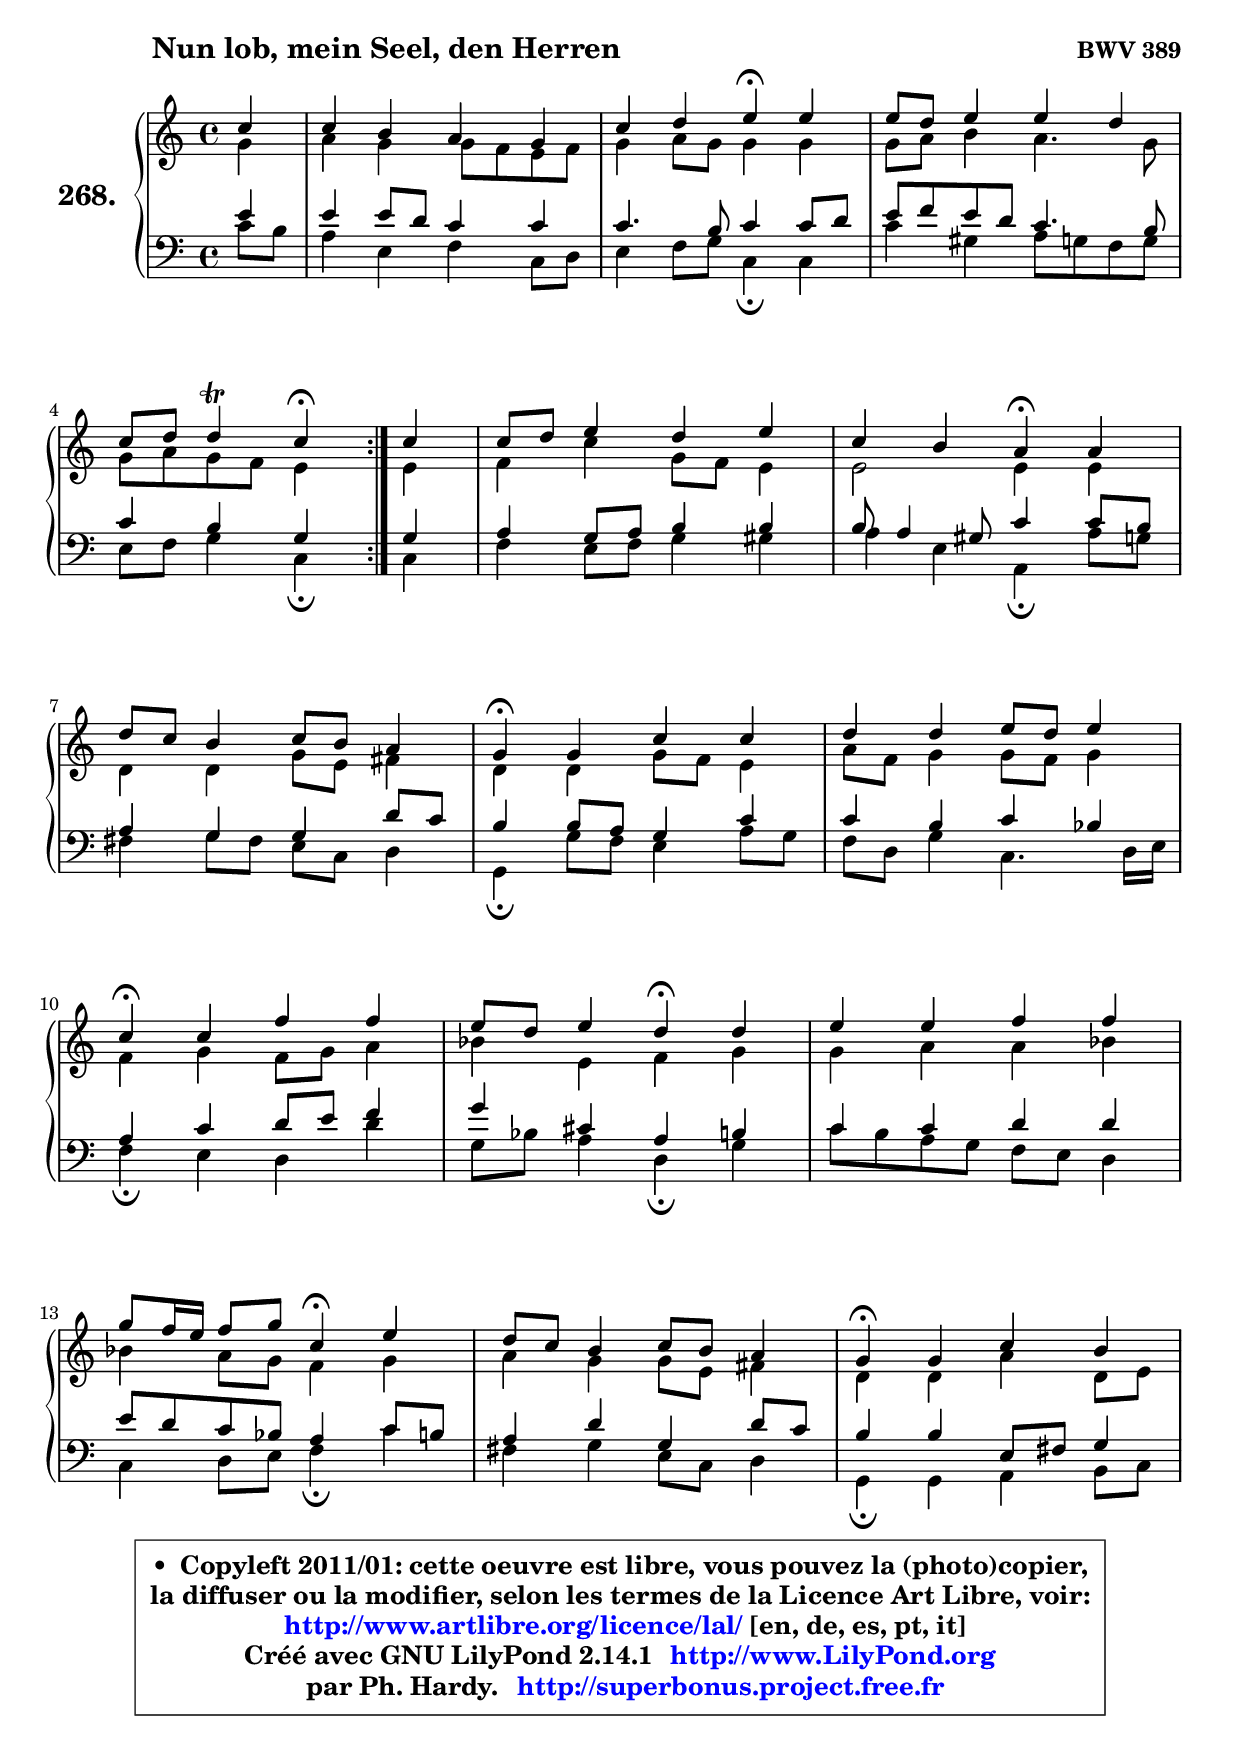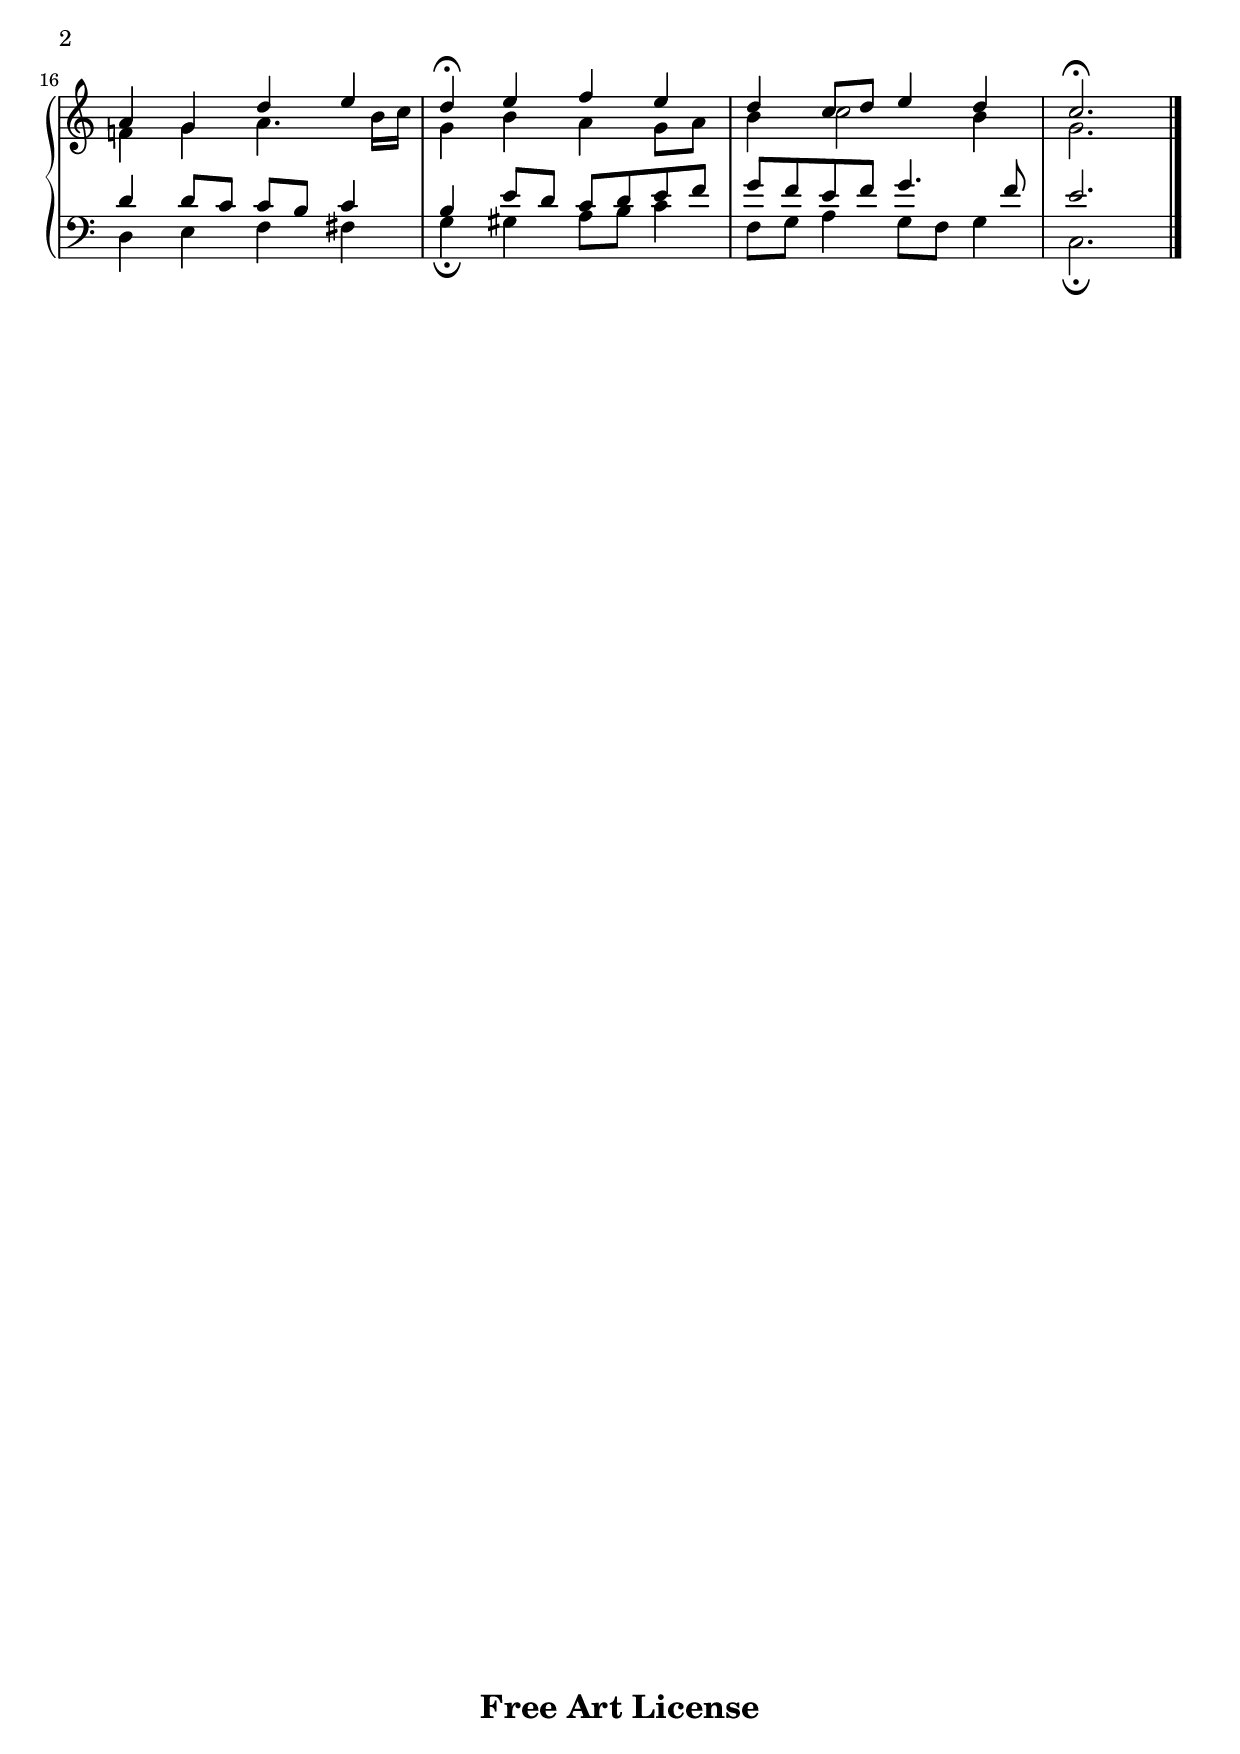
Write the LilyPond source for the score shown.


\version "2.14.1"

    \paper {
%	system-system-spacing #'padding = #0.1
%	score-system-spacing #'padding = #0.1
%	ragged-bottom = ##f
%	ragged-last-bottom = ##f
	}

    \header {
      opus = \markup { \bold "BWV 389" }
      piece = \markup { \hspace #9 \fontsize #2 \bold "Nun lob, mein Seel, den Herren" }
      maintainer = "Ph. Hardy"
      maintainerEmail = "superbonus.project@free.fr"
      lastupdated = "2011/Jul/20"
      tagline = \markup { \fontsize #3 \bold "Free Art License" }
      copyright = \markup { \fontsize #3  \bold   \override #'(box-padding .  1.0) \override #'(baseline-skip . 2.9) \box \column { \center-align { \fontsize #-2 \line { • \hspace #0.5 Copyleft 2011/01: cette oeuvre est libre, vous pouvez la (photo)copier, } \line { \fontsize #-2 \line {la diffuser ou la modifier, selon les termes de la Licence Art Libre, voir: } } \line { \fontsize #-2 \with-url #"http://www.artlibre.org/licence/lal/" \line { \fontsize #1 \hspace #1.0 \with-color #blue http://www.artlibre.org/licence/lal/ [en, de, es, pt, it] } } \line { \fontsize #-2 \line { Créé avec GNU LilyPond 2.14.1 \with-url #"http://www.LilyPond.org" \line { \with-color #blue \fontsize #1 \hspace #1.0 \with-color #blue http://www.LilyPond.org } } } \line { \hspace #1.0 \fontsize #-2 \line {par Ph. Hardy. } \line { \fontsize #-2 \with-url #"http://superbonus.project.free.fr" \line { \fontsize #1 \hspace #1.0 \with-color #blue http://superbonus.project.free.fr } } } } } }

	  }

  guidemidi = {
	\repeat volta 2 {
        r4 |
        R1 |
        r2 \tempo 4 = 30 r4 \tempo 4 = 78 r4 |
        R1 |
        r2 \tempo 4 = 30 r4 \tempo 4 = 78 } %fin du repeat
        r4 |
        R1 |
        r2 \tempo 4 = 30 r4 \tempo 4 = 78 r4 |
        R1 |
        \tempo 4 = 30 r4 \tempo 4 = 78 r2. |
        R1 |
        \tempo 4 = 30 r4 \tempo 4 = 78 r2. |
        r2 \tempo 4 = 30 r4 \tempo 4 = 78 r4 |
        R1 |
        r2 \tempo 4 = 30 r4 \tempo 4 = 78 r4 |
        R1 |
        \tempo 4 = 30 r4 \tempo 4 = 78 r2. |
        R1 |
        \tempo 4 = 30 r4 \tempo 4 = 78 r2. |
        R1 |
        \tempo 4 = 40 r2. 
	}

  upper = {
\displayLilyMusic \transpose c c {
	\time 4/4
	\key c \major
	\clef treble
	\partial 4
	\voiceOne
	<< { 
	% SOPRANO
	\set Voice.midiInstrument = "acoustic grand"
	\relative c'' {
	\repeat volta 2 {
        c4 |
        c4 b a g |
        c4 d e\fermata e4 |
        e8 d e4 e d |
\break
        c8 d d4\trill c4\fermata } %fin du repeat
        c4 |
        c8 d e4 d e |
        c4 b a\fermata a |
\break
        d8 c b4 c8 b a4 |
        g4\fermata g c4 c |
        d4 d e8 d e4 |
\break
        c4\fermata c f f |
        e8 d e4 d\fermata d |
        e4 e f f |
\break
        g8 f16 e f8 g c,4\fermata e |
        d8 c b4 c8 b a4 |
        g4\fermata g c b |
\break
        a4 g d' e |
        d4\fermata e4 f e |
        d4 c8 d e4 d |
        c2.\fermata
        \bar "|."
	} % fin de relative
	}

	\context Voice="1" { \voiceTwo 
	% ALTO
	\set Voice.midiInstrument = "acoustic grand"
	\relative c'' {
	\repeat volta 2 {
        g4 |
        a4 g g8 f e f |
        g4 a8 g g4 g |
        g8 a b4 a4. g8 |
        g8 a g f e4 } %fin du repeat
        e4 |
        f4 c' g8 f e4 |
        e2 e4 e |
        d4 d g8 e fis4 |
        d4 d g8 f e4 |
        a8 f g4 g8 f g4 |
        f4 g f8 g a4 |
        bes4 e, f g |
        g4 a a bes |
        bes4 a8 g f4 g |
        a4 g g8 e fis4 |
        d4 d a' d,8 e |
        f!4 g a4. b16 c |
        g4 b a g8 a |
        b4 c2 b4 |
        g2.
        \bar "|."
	} % fin de relative
	\oneVoice
	} >>
}
	}

    lower = {
\transpose c c {
	\time 4/4
	\key c \major
	\clef bass
	\partial 4
	\voiceOne
	<< { 
	% TENOR
	\set Voice.midiInstrument = "acoustic grand"
	\relative c' {
	\repeat volta 2 {
        e4 |
        e4 e8 d c4 c |
        c4. b8 c4 c8 d |
        e8 f e d c4. b8 |
        c4 b g4 } %fin du repeat
        g4 |
        a4 g8 a b4 b |
        b8 a4 gis8 c4 c8 b |
        a4 g g d'8 c |
        b4 b8 a g4 c |
        c4 b c bes |
        a4 c d8 e f4 |
        g4 cis, a b |
        c4 c d d |
        e8 d c bes a4 c8 b |
        a4 d g, d'8 c |
        b4 b e,8 fis g4 |
        d'4 d8 c c b c4 |
        b4 e8 d c d e f |
        g8 f e f g4. f8 |
        e2.
        \bar "|."
	} % fin de relative
	}
	\context Voice="1" { \voiceTwo 
	% BASS
	\set Voice.midiInstrument = "acoustic grand"
	\relative c' {
	\repeat volta 2 {
        c8 b |
        a4 e f c8 d |
        e4 f8 g c,4\fermata c |
        c'4 gis a8 g f g |
        e8 f g4 c,\fermata } %fin du repeat
        c4 |
        f4 e8 f g4 gis |
        a4 e a,4\fermata a'8 g |
        fis4 g8 fis e c d4 |
        g,4\fermata g'8 f e4 a8 g |
        f8 d g4 c,4. d16 e |
        f4\fermata e d d'4 |
        g,8 bes a4 d,\fermata g |
        c8 b a g f e d4 |
        c4 d8 e f4\fermata c' |
        fis,4 g e8 c d4 |
        g,4\fermata g a b8 c |
        d4 e f fis |
        g4\fermata gis a8 b c4 |
        f,8 g a4 g8 f g4 |
        c,2.\fermata
        \bar "|."
	} % fin de relative
	\oneVoice
	} >>
}
	}


    \score { 

	\new PianoStaff <<
	\set PianoStaff.instrumentName = \markup { \bold \huge "268." }
	\new Staff = "upper" \upper
	\new Staff = "lower" \lower
	>>

    \layout {
%	ragged-last = ##f
	   }

         } % fin de score

  \score {
    \unfoldRepeats { << \guidemidi \upper \lower >> }
    \midi {
    \context {
     \Staff
      \remove "Staff_performer"
               }

     \context {
      \Voice
       \consists "Staff_performer"
                }

     \context { 
      \Score
      tempoWholesPerMinute = #(ly:make-moment 78 4)
		}
	    }
	}


